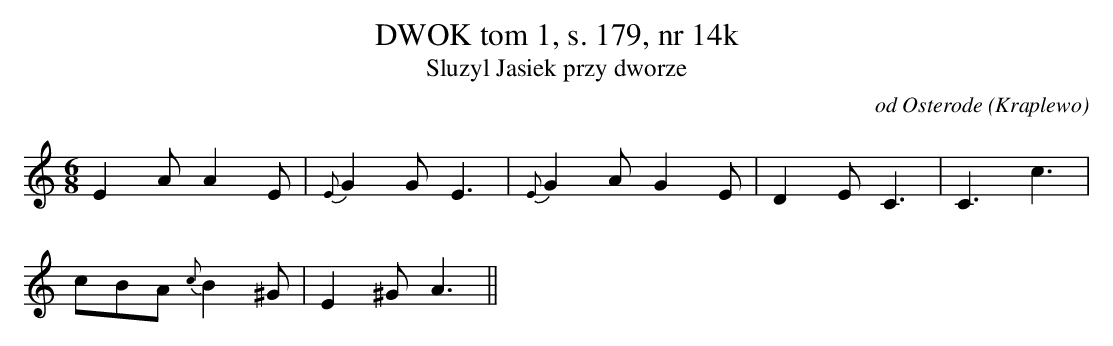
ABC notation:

X:1
T:DWOK tom 1, s. 179, nr 14k
T:Sluzyl Jasiek przy dworze
O:od Osterode (Kraplewo)
M:6/8
L:1/8
K:C
E2AA2E | {E}G2GE3 | {E}G2AG2E | D2EC3 |C3c3 |
 cBA{c}B2^G | E2^GA3||
